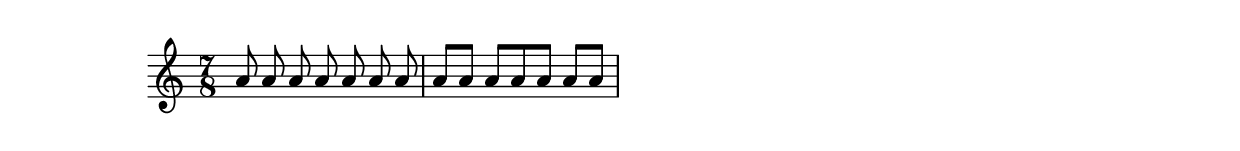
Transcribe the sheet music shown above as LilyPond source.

% DO NOT EDIT this file manually; it is automatically
% generated from Documentation/snippets/new
% Make any changes in Documentation/snippets/new/
% and then run scripts/auxiliar/makelsr.py
%
% This file is in the public domain.
%% Note: this file works from version 2.13.36
\version "2.13.36"

\header {
%% Translation of GIT committish: 91eeed36c877fe625d957437d22081721c8c6345
  texidoces = "
No está especificada ninguna agrupación predeterminada automática
de las barras para el compás de 7/8, de forma que si se requieren
barras automáticas se debe especificar la forma de agrupamiento.
Por ejemplo, para agrupar todas las barras en la forma 2-3-2 en el
compás de 7/8, especificamos los finales de barra en 2/8 y 5/8:

"
  doctitlees = "Agrupamiento de las barras en el compás de 7/8"


%% Translation of GIT committish: 0a868be38a775ecb1ef935b079000cebbc64de40
texidocde = "
Es gibt keine automatischen Balkengruppen für 7/8-Takte.  Wenn diese
Taktart benötigt wird, müssen die Gruppierungen definiert werden.  Um
beispielsweise alle Noten in 2/8-3/8-2/8 aufzuteilen, müssen Balkenenden
für 2/8 und 5/8 definiert werden:

"
  doctitlede = "Balkengruppen für 7/8-Takte"


%% Translation of GIT committish: 548076f550a2b7fb09f1260f0e5e2bb028ad396c
texidocfr = "
Aucune règle de ligature automatique n'est disponible pour une mesure à
7/8.  Il faudra donc, en pareil cas, définir vous-même les règles de
regroupement.  Pour, par exemple, ligaturer sur la base de 2/8-3/8-2/8,
il faudra donc définir les terminaisons de 2/8 et 5/8 :

"
  doctitlefr = "Règle de ligature dans une mesure à 7/8"

  lsrtags = "rhythms"
  texidoc = "
There is no default beat structure specified for 7/8 time,
so if automatic beams are required the structure must be specified.  For
example, to group all beams 2-3-2 in 7/8 time, specify the
beat structure to be (2 3 2):
"
  doctitle = "Beam grouping in 7/8 time"
} % begin verbatim


\relative c'' {
  \time 7/8
  % rhythm 2-3-2
  a8 a a a a a a
  \set Score.beatStructure = #'(2 3 2)
  a8 a a a a a a
}
